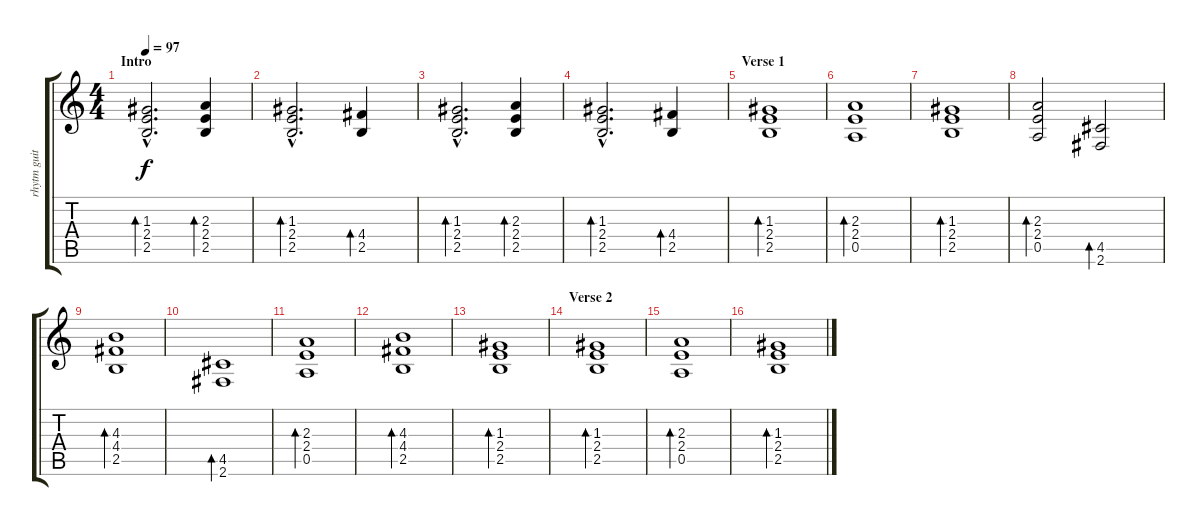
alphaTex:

\track ("rhytm guitar - breiti" "rhytm guit") {instrument distortionguitar}
\staff {score tabs}
\tuning (E4 B3 G3 D3 A2 E2) {hide}
\ts (4 4)
\section ("" "Intro")
\tempo 97
\clef g2
\ks c
(1.3{hac} 2.4{hac} 2.5{hac}).2{d bd 120 dy f instrument electricguitarjazz} (2.3 2.4 2.5).4{bd 120} |
(1.3{hac} 2.4{hac} 2.5{hac}).2{d bd 120} (4.4 2.5).4{bd 120} |
(1.3{hac} 2.4{hac} 2.5{hac}).2{d bd 60} (2.3 2.4 2.5).4{bd 120} |
(1.3{hac} 2.4{hac} 2.5{hac}).2{d bd 120} (4.4 2.5).4{bd 120} |
\section ("" "Verse 1")
(1.3 2.4 2.5).1{bd 120} |
(2.3 2.4 0.5).1{bd 120} |
(1.3 2.4 2.5).1{bd 120} |
(2.3 2.4 0.5).2{bd 120} (4.5 2.6).2{bd 120} |
(4.3 4.4 2.5).1{bd 120} |
(4.5 2.6).1{bd 120} |
(2.3 2.4 0.5).1{bd 120} |
(4.3 4.4 2.5).1{bd 120} |
(1.3 2.4 2.5).1{bd 120} |
\section ("" "Verse 2")
(1.3 2.4 2.5).1{bd 120} |
(2.3 2.4 0.5).1{bd 120} |
(1.3 2.4 2.5).1{bd 120}
